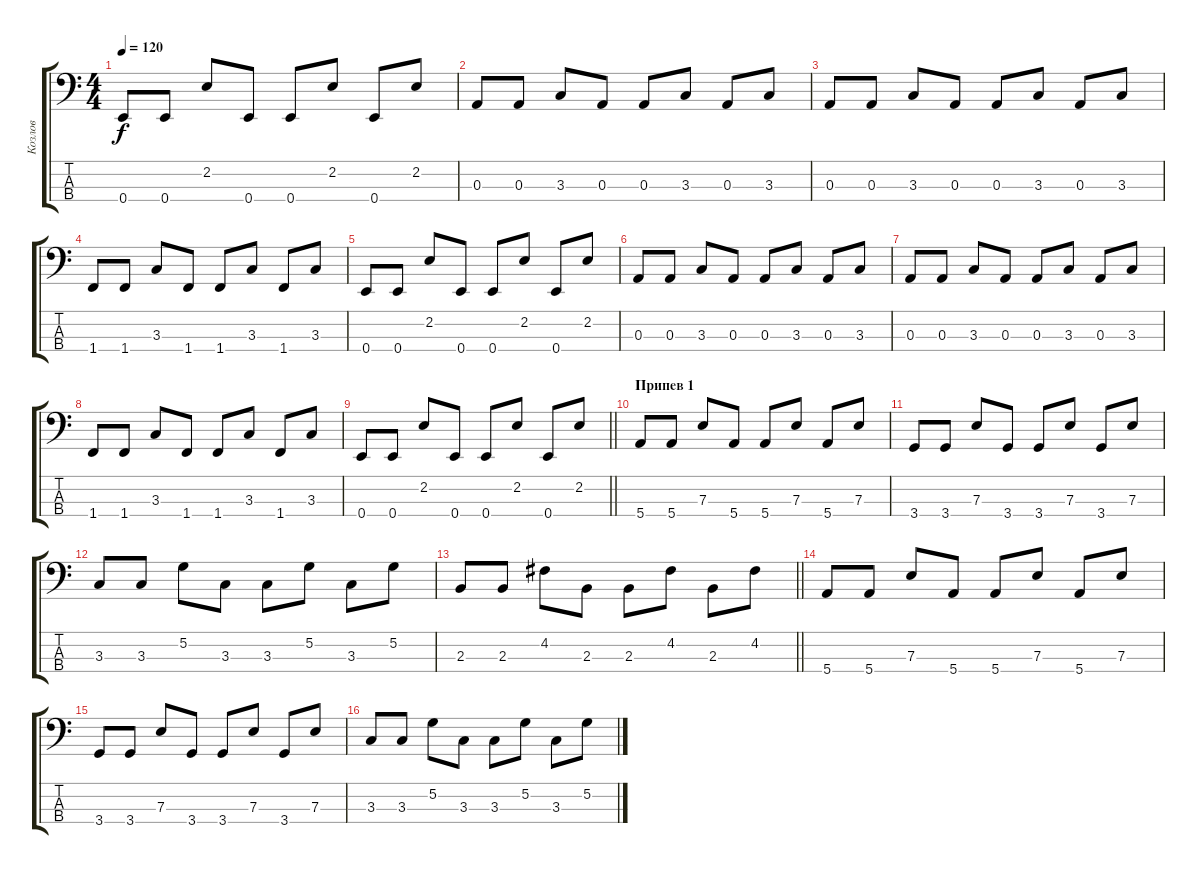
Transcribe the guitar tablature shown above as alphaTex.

\track ("Козлов" "Козлов") {instrument synthbass1}
\staff {score tabs}
\tuning (G2 D2 A1 E1) {hide}
\ts (4 4)
\tempo 120
\clef f4
\ks c
0.4.8{dy f} 0.4.8 2.2.8 0.4.8 0.4.8 2.2.8 0.4.8 2.2.8 |
0.3.8 0.3.8 3.3.8 0.3.8 0.3.8 3.3.8 0.3.8 3.3.8 |
0.3.8 0.3.8 3.3.8 0.3.8 0.3.8 3.3.8 0.3.8 3.3.8 |
1.4.8 1.4.8 3.3.8 1.4.8 1.4.8 3.3.8 1.4.8 3.3.8 |
0.4.8 0.4.8 2.2.8 0.4.8 0.4.8 2.2.8 0.4.8 2.2.8 |
0.3.8 0.3.8 3.3.8 0.3.8 0.3.8 3.3.8 0.3.8 3.3.8 |
0.3.8 0.3.8 3.3.8 0.3.8 0.3.8 3.3.8 0.3.8 3.3.8 |
1.4.8 1.4.8 3.3.8 1.4.8 1.4.8 3.3.8 1.4.8 3.3.8 |
\barLineRight lightlight
0.4.8 0.4.8 2.2.8 0.4.8 0.4.8 2.2.8 0.4.8 2.2.8 |
\section ("" "Припев 1")
5.4.8 5.4.8 7.3.8 5.4.8 5.4.8 7.3.8 5.4.8 7.3.8 |
3.4.8 3.4.8 7.3.8 3.4.8 3.4.8 7.3.8 3.4.8 7.3.8 |
3.3.8 3.3.8 5.2.8 3.3.8 3.3.8 5.2.8 3.3.8 5.2.8 |
\barLineRight lightlight
2.3.8 2.3.8 4.2.8 2.3.8 2.3.8 4.2.8 2.3.8 4.2.8 |
5.4.8 5.4.8 7.3.8 5.4.8 5.4.8 7.3.8 5.4.8 7.3.8 |
3.4.8 3.4.8 7.3.8 3.4.8 3.4.8 7.3.8 3.4.8 7.3.8 |
3.3.8 3.3.8 5.2.8 3.3.8 3.3.8 5.2.8 3.3.8 5.2.8
